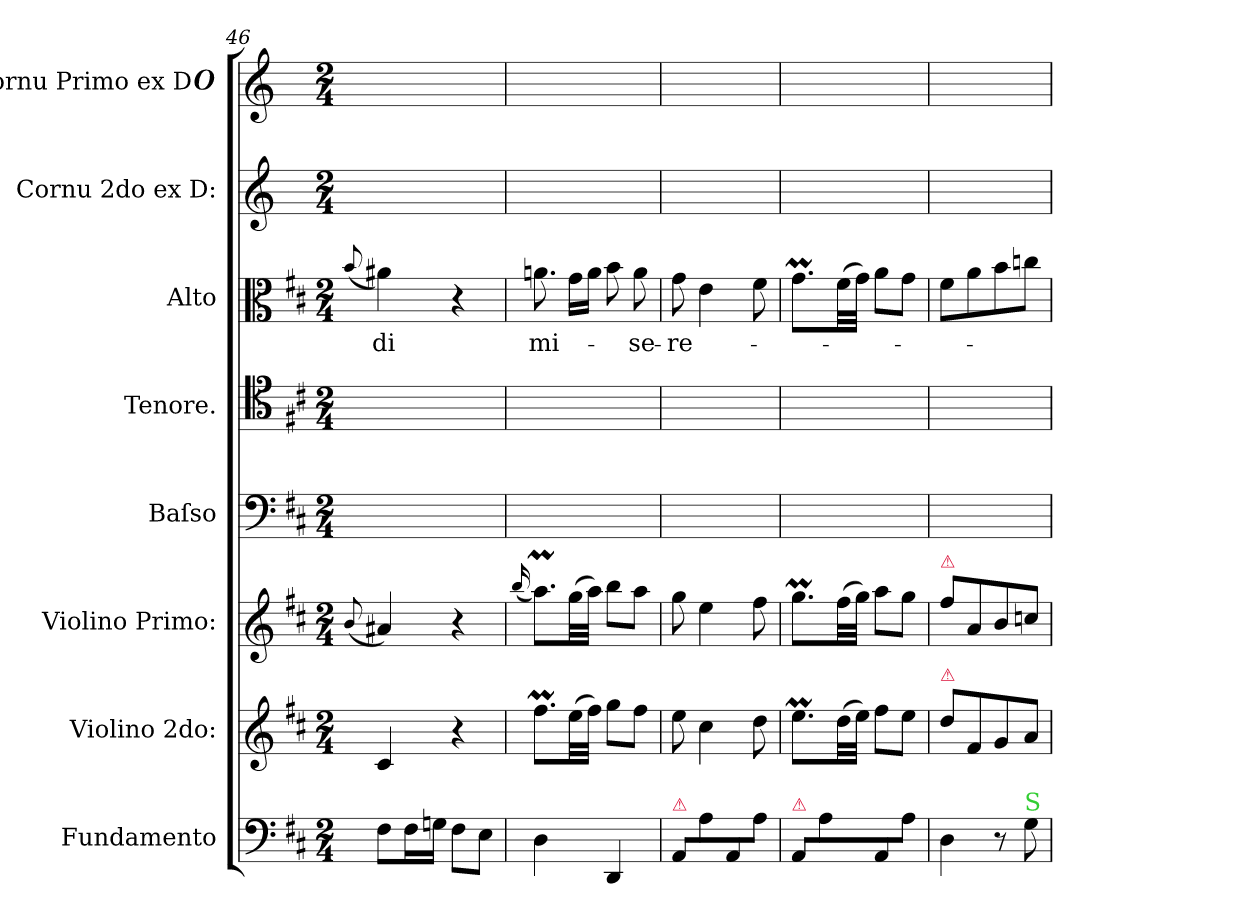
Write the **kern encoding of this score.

**kern	**kern	**kern	**kern	**kern	**kern	**text	**kern	**kern
*part8	*part7	*part6	*part5	*part4	*part3	*part3	*part2	*part1
*staff8	*staff7	*staff6	*staff5	*staff4	*staff3	*staff3	*staff2	*staff1
*I"Fundamento	*I"Violino 2do:	*I"Violino Primo:	*I"Baſso	*I"Tenore.	*I"Alto	*	*I"Cornu 2do ex D:	*I"Cornu Primo ex D#
*I'fund	*I'vl 2	*I'vl 1	*I'B	*I'T	*I'A	*	*I'cor 2	*I'cor 1
*clefF4	*clefG2	*clefG2	*clefF4	*clefC4	*clefC3	*	*clefG2	*clefG2
*	*	*	*	*	*	*	*ITrd6c10	*ITrd6c10
*k[f#c#]	*k[f#c#]	*k[f#c#]	*k[f#c#]	*k[f#c#]	*k[f#c#]	*	*k[f#c#]	*k[f#c#]
*M2/4	*M2/4	*M2/4	*M2/4	*M2/4	*M2/4	*	*M2/4	*M2/4
=46	=46	=46	=46	=46	=46	=46	=46	=46
.	.	(<8qqb/	.	.	(<8qqb/	.	.	.
8F#\L	4c#/	4a#X/)	2ryy	2ryy	4a#X\)	-di	2ryy	2ryy
16F#\L	.	.	.	.	.	.	.	.
16Gn\JJ	.	.	.	.	.	.	.	.
8F#\L	4r	4r	.	.	4r	.	.	.
8E\J	.	.	.	.	.	.	.	.
=47	=47	=47	=47	=47	=47	=47	=47	=47
.	.	(<16qqbb/	.	.	.	.	.	.
4D\	8.ff#m\L	8.aaM\L)	2ryy	2ryy	8.an\	mi-	2ryy	2ryy
!	!	!	!	!	!LO:N:vis=16	!	!	!
.	(32ee\LL	(32gg\LL	.	.	32g\LL	.	.	.
!	!	!	!	!	!LO:N:vis=16	!	!	!
.	32ff#\JJJ)	32aa\JJJ)	.	.	32a\JJ	.	.	.
4DD/	8gg\L	8bb\L	.	.	8b\	.	.	.
.	8ff#\J	8aa\J	.	.	8a\	-se-	.	.
=48	=48	=48	=48	=48	=48	=48	=48	=48
!LO:TX:a:color=crimson:t=⚠	!	!	!	!	!	!	!	!
8AA/L	8ee\	8gg\	2ryy	2ryy	8g\	-re-	2ryy	2ryy
8A\	4cc#\	4ee\	.	.	4e\	.	.	.
8AA/	.	.	.	.	.	.	.	.
8A\J	8dd\	8ff#\	.	.	8f#\	.	.	.
=49	=49	=49	=49	=49	=49	=49	=49	=49
!LO:TX:a:color=crimson:t=⚠	!	!	!	!	!	!	!	!
8AA/L	8.eeM\L	8.ggM\L	2ryy	2ryy	8.gM\L	.	2ryy	2ryy
8A\	.	.	.	.	.	.	.	.
.	(32dd\LL	(32ff#\LL	.	.	(32f#\LL	.	.	.
.	32ee\JJJ)	32gg\JJJ)	.	.	32g\JJJ)	.	.	.
8AA/	8ff#\L	8aa\L	.	.	8a\L	.	.	.
8A\J	8ee\J	8gg\J	.	.	8g\J	.	.	.
=50	=50	=50	=50	=50	=50	=50	=50	=50
!	!	!LO:TX:a:color=crimson:t=⚠	!	!	!	!	!	!
!	!LO:TX:a:color=crimson:t=⚠	!	!	!	!	!	!	!
4D\	8dd\L	8ff#\L	2ryy	2ryy	8f#\L	.	2ryy	2ryy
.	8f#/	8a/	.	.	8a\	.	.	.
8r	8g/	8b/	.	.	8b\	.	.	.
!LO:TX:a:color=limegreen:t=S	!	!	!	!	!	!	!	!
8G\	8a/J	8ccn/J	.	.	8ccn\J	.	.	.
=	=	=	=	=	=	=	=	=
*-	*-	*-	*-	*-	*-	*-	*-	*-
